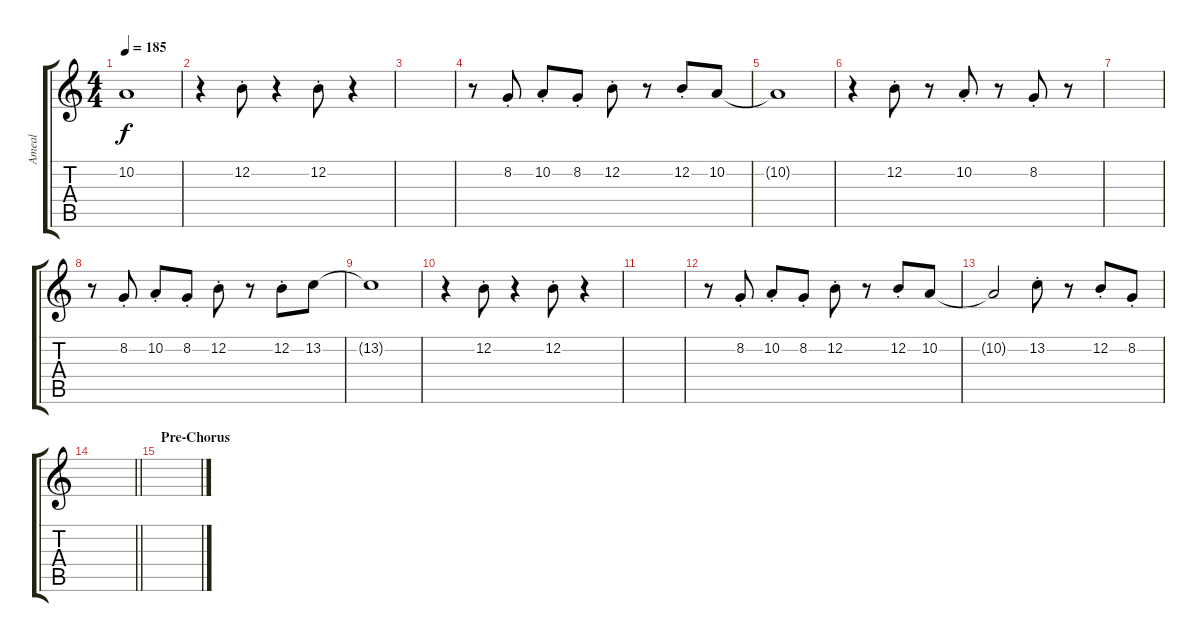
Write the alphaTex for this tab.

\track ("Ameal" "Ameal") {instrument trombone}
\staff {score tabs}
\tuning (E4 B3 G3 D3 A2 E2) {hide}
\ts (4 4)
\tempo 185
\clef g2
\ks c
10.2{t}.1{dy f volume 4} |
r.4{volume 15} 12.2{st}.8 r.4 12.2{st}.8 r.4 |
|
r.8 8.2{st}.8 10.2{st}.8 8.2{st}.8 12.2{st}.8 r.8 12.2{st}.8 10.2.8 |
10.2{t}.1{volume 4} |
r.4{volume 15} 12.2{st}.8 r.8 10.2{st}.8 r.8 8.2{st}.8 r.8 |
|
r.8 8.2{st}.8 10.2{st}.8 8.2{st}.8 12.2{st}.8 r.8 12.2{st}.8 13.2.8 |
13.2{t}.1{volume 4} |
r.4{volume 15} 12.2{st}.8 r.4 12.2{st}.8 r.4 |
|
r.8 8.2{st}.8 10.2{st}.8 8.2{st}.8 12.2{st}.8 r.8 12.2{st}.8 10.2.8 |
10.2{t}.2 13.2{st}.8 r.8 12.2{st}.8 8.2{st}.8 |
\barLineRight lightlight
|
\section ("" "Pre-Chorus")
